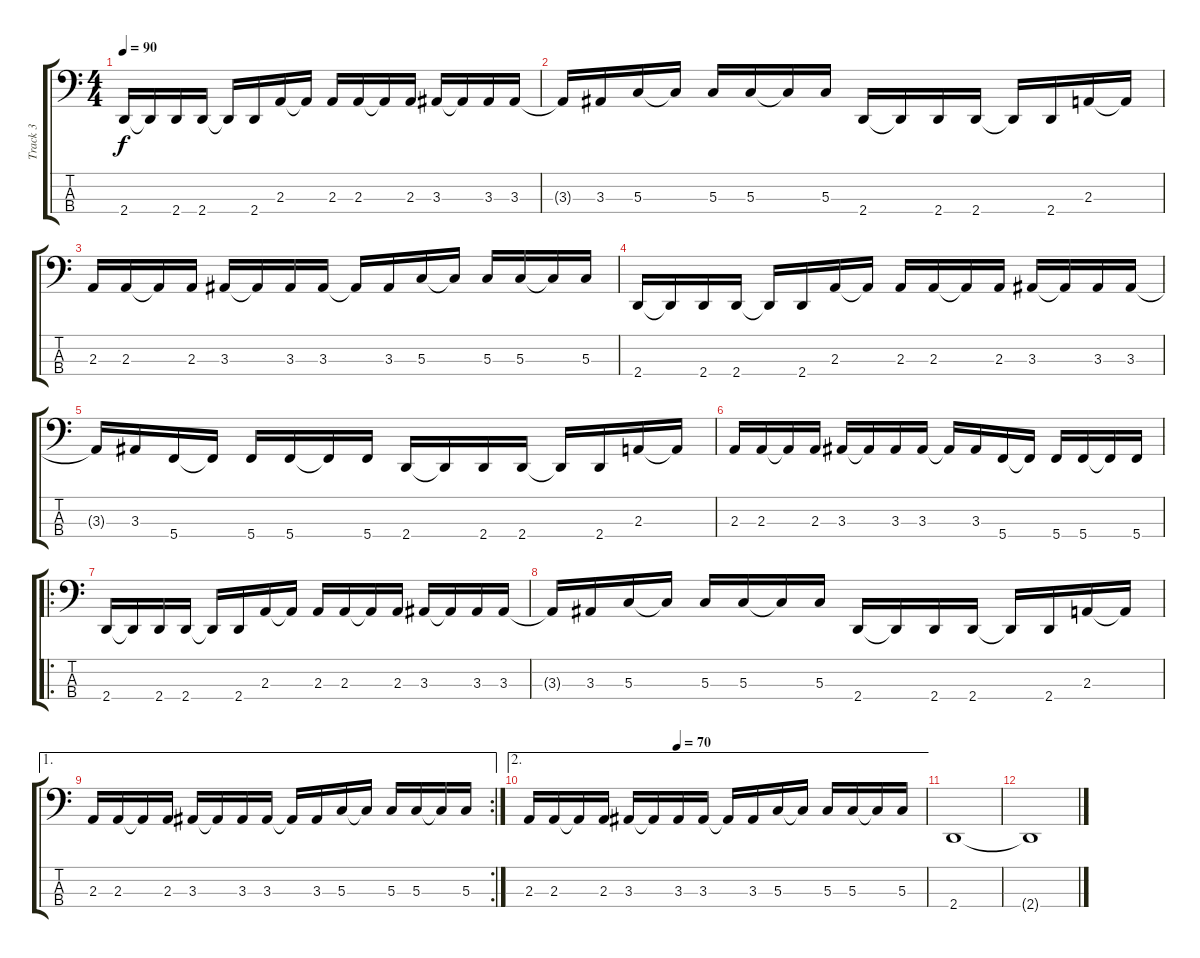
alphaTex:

\track ("Track 3" "Track 3") {instrument electricbassfinger}
\staff {score tabs}
\tuning (F2 C2 G1 C1) {hide}
\ts (4 4)
\tempo 90
\clef f4
\ks c
2.4.16{dy f} 2.4{t}.16 2.4.16 2.4.16 2.4{t}.16 2.4.16 2.3.16 2.3{t}.16 2.3.16 2.3.16 2.3{t}.16 2.3.16 3.3.16 3.3{t}.16 3.3.16 3.3.16 |
3.3{t}.16 3.3.16 5.3.16 5.3{t}.16 5.3.16 5.3.16 5.3{t}.16 5.3.16 2.4.16 2.4{t}.16 2.4.16 2.4.16 2.4{t}.16 2.4.16 2.3.16 2.3{t}.16 |
2.3.16 2.3.16 2.3{t}.16 2.3.16 3.3.16 3.3{t}.16 3.3.16 3.3.16 3.3{t}.16 3.3.16 5.3.16 5.3{t}.16 5.3.16 5.3.16 5.3{t}.16 5.3.16 |
2.4.16 2.4{t}.16 2.4.16 2.4.16 2.4{t}.16 2.4.16 2.3.16 2.3{t}.16 2.3.16 2.3.16 2.3{t}.16 2.3.16 3.3.16 3.3{t}.16 3.3.16 3.3.16 |
3.3{t}.16 3.3.16 5.4.16 5.4{t}.16 5.4.16 5.4.16 5.4{t}.16 5.4.16 2.4.16 2.4{t}.16 2.4.16 2.4.16 2.4{t}.16 2.4.16 2.3.16 2.3{t}.16 |
2.3.16 2.3.16 2.3{t}.16 2.3.16 3.3.16 3.3{t}.16 3.3.16 3.3.16 3.3{t}.16 3.3.16 5.4.16 5.4{t}.16 5.4.16 5.4.16 5.4{t}.16 5.4.16 |
\ro
2.4.16 2.4{t}.16 2.4.16 2.4.16 2.4{t}.16 2.4.16 2.3.16 2.3{t}.16 2.3.16 2.3.16 2.3{t}.16 2.3.16 3.3.16 3.3{t}.16 3.3.16 3.3.16 |
3.3{t}.16 3.3.16 5.3.16 5.3{t}.16 5.3.16 5.3.16 5.3{t}.16 5.3.16 2.4.16 2.4{t}.16 2.4.16 2.4.16 2.4{t}.16 2.4.16 2.3.16 2.3{t}.16 |
\ae 1
\rc 2
2.3.16 2.3.16 2.3{t}.16 2.3.16 3.3.16 3.3{t}.16 3.3.16 3.3.16 3.3{t}.16 3.3.16 5.3.16 5.3{t}.16 5.3.16 5.3.16 5.3{t}.16 5.3.16 |
\ae 2
\tempo (70 0.375)
2.3.16 2.3.16 2.3{t}.16 2.3.16 3.3.16 3.3{t}.16 3.3.16 3.3.16 3.3{t}.16 3.3.16 5.3.16 5.3{t}.16 5.3.16 5.3.16 5.3{t}.16 5.3.16 |
2.4.1 |
2.4{t}.1
